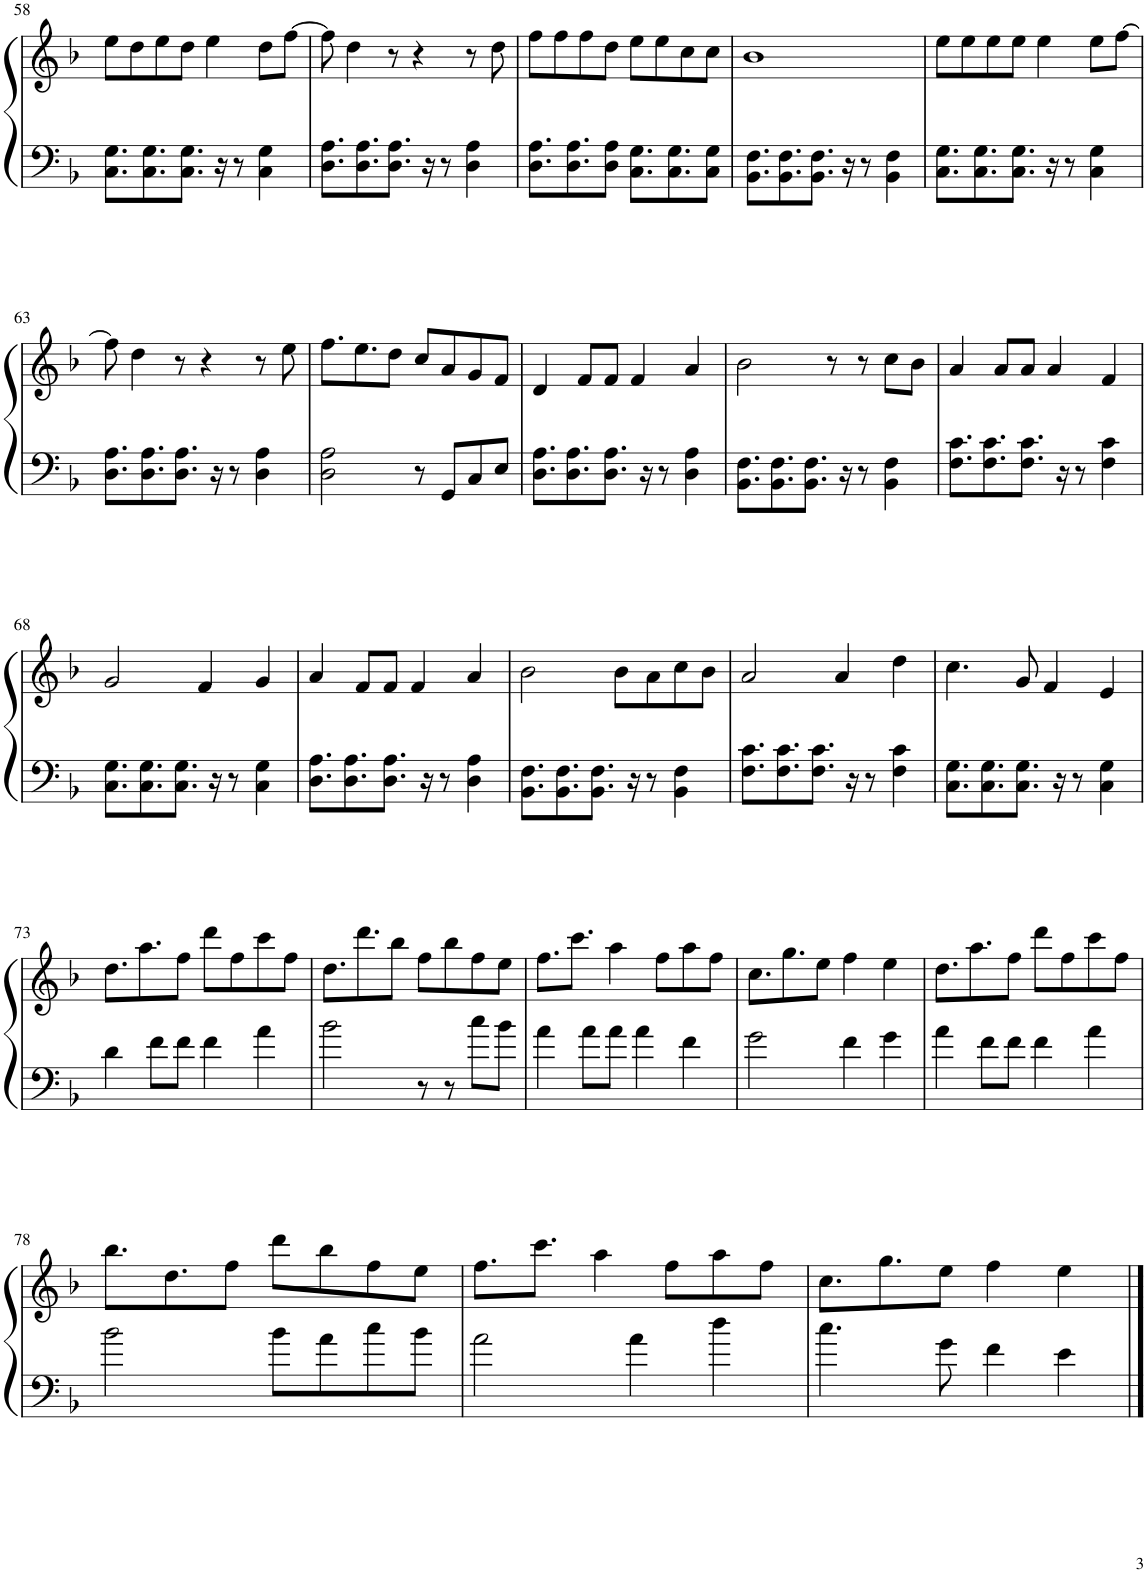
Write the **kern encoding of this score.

**kern	**kern
*part1	*part1
*staff2	*staff1
*I"Piano	*
*I'Pno.	*
!!LO:PB:g=z
*clefF4	*clefG2
*k[b-]	*k[b-]
*M4/4	*M4/4
=58	=58
8.C\ 8.G\L	8ee\L
.	8dd\
8.C\ 8.G\	.
.	8ee\
8.C\ 8.G\J	8dd\J
.	4ee\
16r	.
8r	.
4C\ 4G\	8dd\L
.	[8ff\J
=59	=59
8.D\ 8.A\L	8ff\]
.	4dd\
8.D\ 8.A\	.
8.D\ 8.A\J	8r
.	4r
16r	.
8r	.
4D\ 4A\	8r
.	8dd\
=60	=60
8.D\ 8.A\L	8ff\L
.	8ff\
8.D\ 8.A\	.
.	8ff\
8D\ 8A\J	8dd\J
8.C\ 8.G\L	8ee\L
.	8ee\
8.C\ 8.G\	.
.	8cc\
8C\ 8G\J	8cc\J
=61	=61
8.BB-\ 8.F\L	1b-
8.BB-\ 8.F\	.
8.BB-\ 8.F\J	.
16r	.
8r	.
4BB-\ 4F\	.
=62	=62
8.C\ 8.G\L	8ee\L
.	8ee\
8.C\ 8.G\	.
.	8ee\
8.C\ 8.G\J	8ee\J
.	4ee\
16r	.
8r	.
4C\ 4G\	8ee\L
.	[8ff\J
!!LO:LB:g=z
=63	=63
8.D\ 8.A\L	8ff\]
.	4dd\
8.D\ 8.A\	.
8.D\ 8.A\J	8r
.	4r
16r	.
8r	.
4D\ 4A\	8r
.	8ee\
=64	=64
2D\ 2A\	8.ff\L
.	8.ee\
.	8dd\J
8r	8cc/L
8GG/L	8a/
8C/	8g/
8E/J	8f/J
=65	=65
8.D\ 8.A\L	4d/
8.D\ 8.A\	.
.	8f/L
8.D\ 8.A\J	8f/J
.	4f/
16r	.
8r	.
4D\ 4A\	4a/
=66	=66
8.BB-\ 8.F\L	2b-\
8.BB-\ 8.F\	.
8.BB-\ 8.F\J	.
.	8r
16r	.
8r	8r
4BB-\ 4F\	8cc\L
.	8b-\J
=67	=67
8.F\ 8.c\L	4a/
8.F\ 8.c\	.
.	8a/L
8.F\ 8.c\J	8a/J
.	4a/
16r	.
8r	.
4F\ 4c\	4f/
!!LO:LB:g=z
=68	=68
8.C\ 8.G\L	2g/
8.C\ 8.G\	.
8.C\ 8.G\J	.
.	4f/
16r	.
8r	.
4C\ 4G\	4g/
=69	=69
8.D\ 8.A\L	4a/
8.D\ 8.A\	.
.	8f/L
8.D\ 8.A\J	8f/J
.	4f/
16r	.
8r	.
4D\ 4A\	4a/
=70	=70
8.BB-\ 8.F\L	2b-\
8.BB-\ 8.F\	.
8.BB-\ 8.F\J	.
.	8b-\L
16r	.
8r	8a\
4BB-\ 4F\	8cc\
.	8b-\J
=71	=71
8.F\ 8.c\L	2a/
8.F\ 8.c\	.
8.F\ 8.c\J	.
.	4a/
16r	.
8r	.
4F\ 4c\	4dd\
=72	=72
8.C\ 8.G\L	4.cc\
8.C\ 8.G\	.
8.C\ 8.G\J	8g/
.	4f/
16r	.
8r	.
4C\ 4G\	4e/
!!LO:LB:g=z
=73	=73
4d\	8.dd\L
.	8.aa\
8f\L	.
8f\J	8ff\J
4f\	8ddd\L
.	8ff\
4a\	8ccc\
.	8ff\J
=74	=74
2b-\	8.dd\L
.	8.ddd\
.	8bb-\J
8r	8ff\L
8r	8bb-\
8cc\L	8ff\
8b-\J	8ee\J
=75	=75
4a\	8.ff\L
.	8.ccc\J
8a\L	.
8a\J	4aa\
4a\	.
.	8ff\L
4f\	8aa\
.	8ff\J
=76	=76
2g\	8.cc\L
.	8.gg\
.	8ee\J
4f\	4ff\
4g\	4ee\
=77	=77
4a\	8.dd\L
.	8.aa\
8f\L	.
8f\J	8ff\J
4f\	8ddd\L
.	8ff\
4a\	8ccc\
.	8ff\J
!!LO:LB:g=z
=78	=78
2b-\	8.bb-\L
.	8.dd\
.	8ff\J
8b-\L	8ddd\L
8a\	8bb-\
8cc\	8ff\
8b-\J	8ee\J
=79	=79
2a\	8.ff\L
.	8.ccc\J
.	4aa\
4a\	.
.	8ff\L
4dd\	8aa\
.	8ff\J
=80	=80
4.cc\	8.cc\L
.	8.gg\
8g\	8ee\J
4f\	4ff\
4e\	4ee\
==	==
*-	*-
